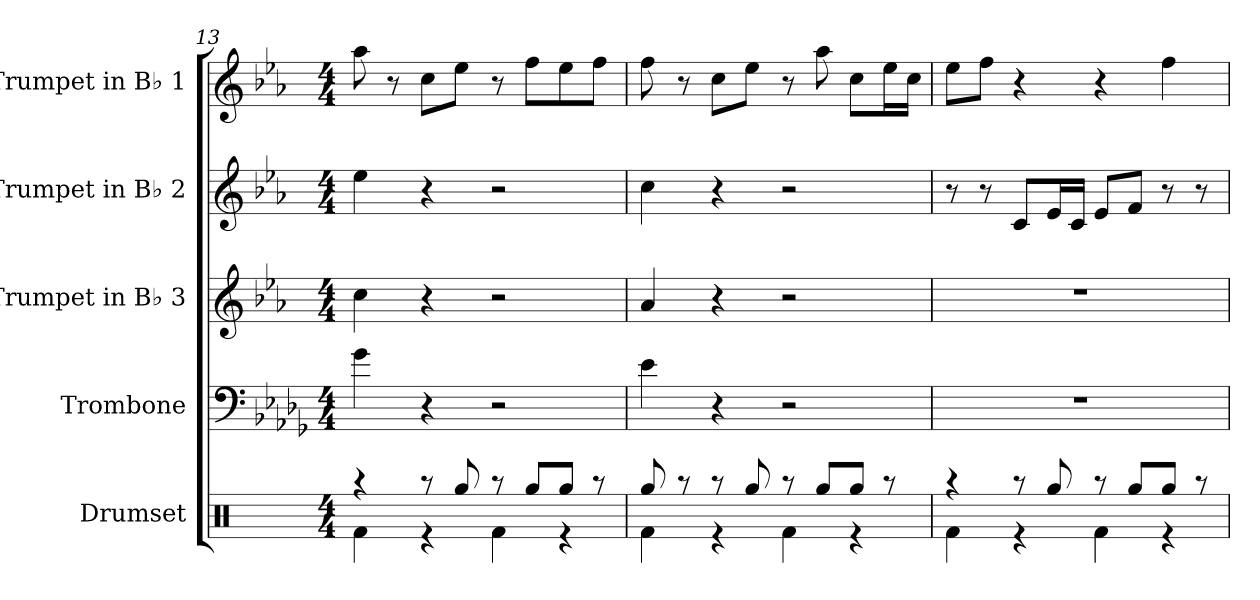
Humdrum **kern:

**kern	**kern	**kern	**kern	**kern
*part5	*part4	*part3	*part2	*part1
*staff5	*staff4	*staff3	*staff2	*staff1
*I"Drumset	*I"Trombone	*I"Trumpet in B♭ 3	*I"Trumpet in B♭ 2	*I"Trumpet in B♭ 1
*I'D. Set	*I'Tbn.	*I'Tpt. in B♭ 3	*I'Tpt. in B♭ 2	*I'Tpt. in B♭ 1
!!LO:LB:g=z
*clefX	*clefF4	*clefG2	*clefG2	*clefG2
*	*	*ITrd1c2	*ITrd1c2	*ITrd1c2
*k[]	*k[b-e-a-d-g-]	*k[b-e-a-d-g-]	*k[b-e-a-d-g-]	*k[b-e-a-d-g-]
*M4/4	*M4/4	*M4/4	*M4/4	*M4/4
=13	=13	=13	=13	=13
*^	*	*	*	*
4r	4Rf\	4g-\	4b-\	4dd-\	8gg-\
.	.	.	.	.	8r
8r	4r	4r	4r	4r	8b-\L
8Rgg/	.	.	.	.	8dd-\J
8r	4Rf\	2r	2r	2r	8r
8Rgg/L	.	.	.	.	8ee-\L
8Rgg/J	4r	.	.	.	8dd-\
8r	.	.	.	.	8ee-\J
=14	=14	=14	=14	=14	=14
8Rgg/	4Rf\	4e-\	4g-/	4b-\	8ee-\
8r	.	.	.	.	8r
8r	4r	4r	4r	4r	8b-\L
8Rgg/	.	.	.	.	8dd-\J
8r	4Rf\	2r	2r	2r	8r
8Rgg/L	.	.	.	.	8gg-\
8Rgg/J	4r	.	.	.	8b-\L
8r	.	.	.	.	16dd-\L
.	.	.	.	.	16b-\JJ
=15	=15	=15	=15	=15	=15
4r	4Rf\	1r	1r	8r	8dd-\L
.	.	.	.	8r	8ee-\J
8r	4r	.	.	8B-/L	4r
8Rgg/	.	.	.	16d-/L	.
.	.	.	.	16B-/JJ	.
8r	4Rf\	.	.	8d-/L	4r
8Rgg/L	.	.	.	8e-/J	.
8Rgg/J	4r	.	.	8r	4ee-\
8r	.	.	.	8r	.
*v	*v	*	*	*	*
=	=	=	=	=
*-	*-	*-	*-	*-
